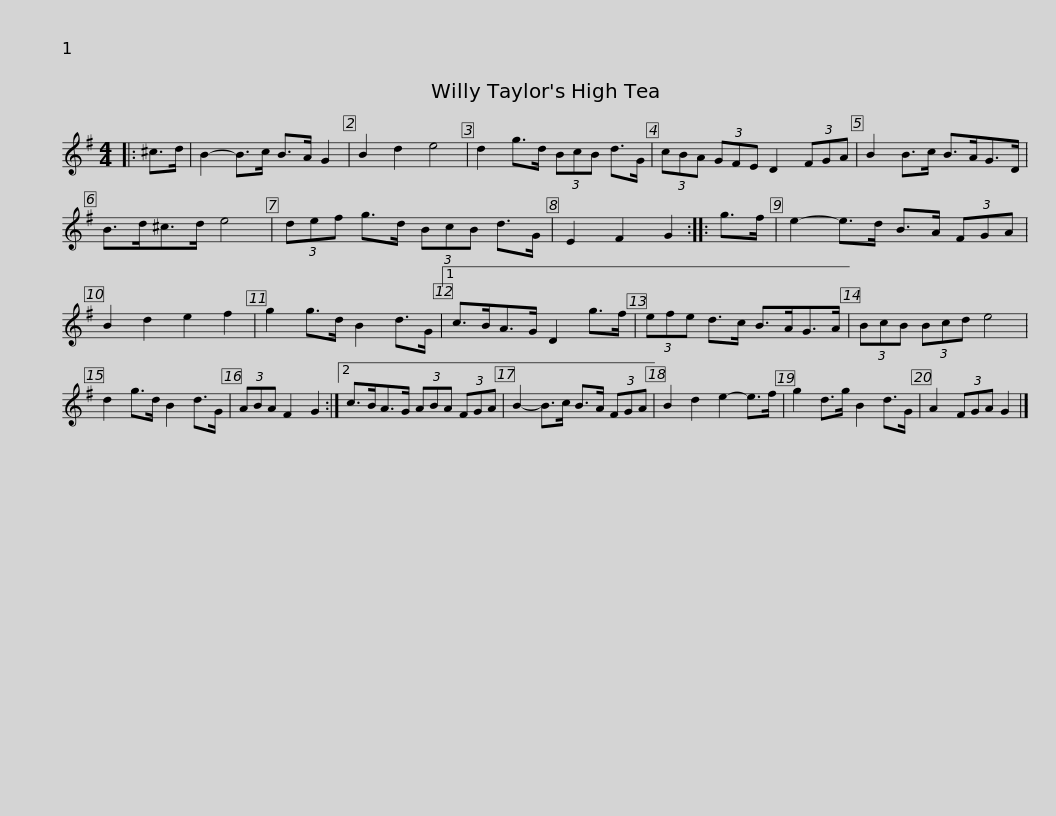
X:1
L:1/8
M:4/4
I:linebreak $
K:G
V:1 treble
V:1
|: ^c>d | B2- B>c B>A G2 | B2 d2 e4 | d2 g>d (3BcB d>G | (3cBA (3GFE D2 (3FGA | %5
 B2 B>c B>AG>D |$ B>d^c>d e4 | (3def g>d (3BcB d>G | E2 F2 G2 :: g>f | %10
 e2- e>d B>A (3FGA | B2 d2 e2 f2 | g2 g>d B2 d>G |1$ c>BA>G D2 g>f | (3efe d>c B>AG>A | %15
 (3BcB (3Bcd e4 | d2 g>d B2 d>G | (3ABA F2 G2 :|2$ c>BA>G (3ABA (3FGA | B2- B>c B>A (3FGA | %20
 B2 d2 e2- e>f | g2 d>g B2 d>G | A2 (3FGA G2 |] %23
